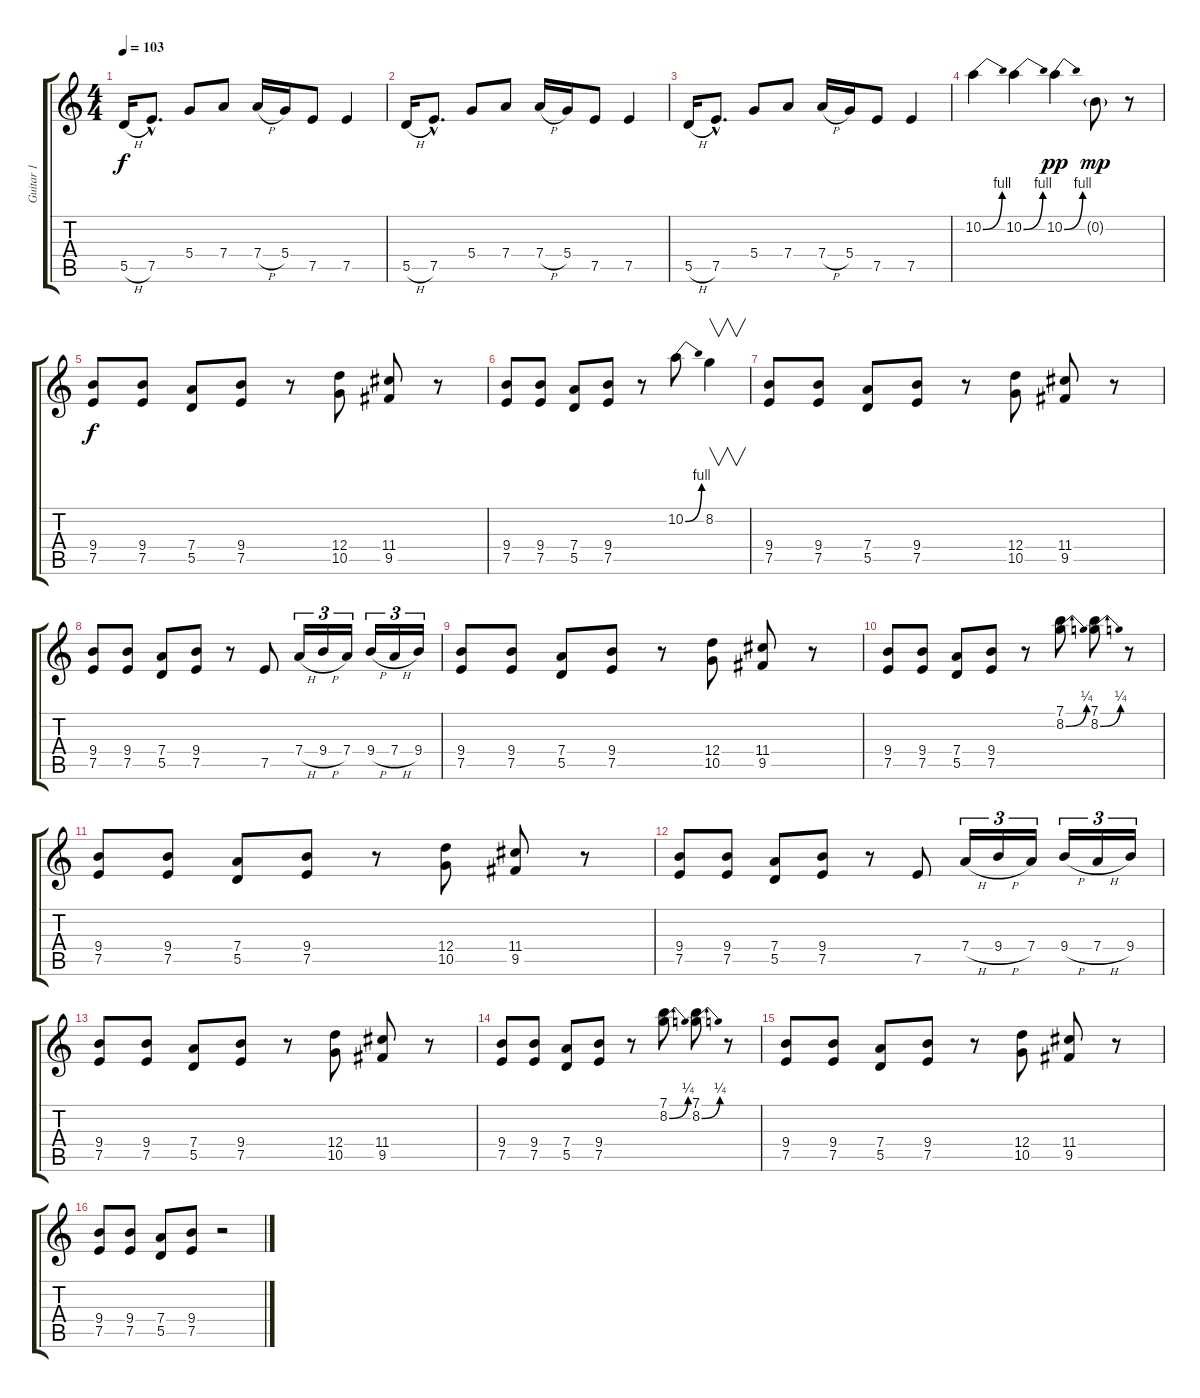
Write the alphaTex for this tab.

\track ("Guitar 1" "Guitar 1") {instrument distortionguitar}
\staff {score tabs}
\tuning (E4 B3 G3 D3 A2 E2) {hide}
\ts (4 4)
\tempo 103
\clef g2
\ks c
5.5{h}.16{dy f} 7.5{hac}.8{d} 5.4.8 7.4.8 7.4{h}.16 5.4.16 7.5.8 7.5.4 |
5.5{h}.16 7.5{hac}.8{d} 5.4.8 7.4.8 7.4{h}.16 5.4.16 7.5.8 7.5.4 |
5.5{h}.16 7.5{hac}.8{d} 5.4.8 7.4.8 7.4{h}.16 5.4.16 7.5.8 7.5.4 |
10.2{be (bend 0 0 60 4)}.4 10.2{be (bend 0 0 60 4)}.4 10.2{be (bend 0 0 60 4)}.4{dy pp} 0.2{g}.8{dy mp} r.8 |
(9.4 7.5).8{dy f} (9.4 7.5).8 (7.4 5.5).8 (9.4 7.5).8 r.8 (12.4 10.5).8 (11.4 9.5).8 r.8 |
(9.4 7.5).8 (9.4 7.5).8 (7.4 5.5).8 (9.4 7.5).8 r.8 10.2{be (bend 0 0 60 4)}.8 8.2.4{v} |
(9.4 7.5).8 (9.4 7.5).8 (7.4 5.5).8 (9.4 7.5).8 r.8 (12.4 10.5).8 (11.4 9.5).8 r.8 |
(9.4 7.5).8 (9.4 7.5).8 (7.4 5.5).8 (9.4 7.5).8 r.8 7.5.8 7.4{h}.16{tu (3 2)} 9.4{h}.16{tu (3 2)} 7.4.16{tu (3 2)} 9.4{h}.16{tu (3 2)} 7.4{h}.16{tu (3 2)} 9.4.16{tu (3 2)} |
(9.4 7.5).8 (9.4 7.5).8 (7.4 5.5).8 (9.4 7.5).8 r.8 (12.4 10.5).8 (11.4 9.5).8 r.8 |
(9.4 7.5).8 (9.4 7.5).8 (7.4 5.5).8 (9.4 7.5).8 r.8 (7.1 8.2{be (bend 0 0 60 1)}).8 (7.1 8.2{be (bend 0 0 60 1)}).8 r.8 |
(9.4 7.5).8 (9.4 7.5).8 (7.4 5.5).8 (9.4 7.5).8 r.8 (12.4 10.5).8 (11.4 9.5).8 r.8 |
(9.4 7.5).8 (9.4 7.5).8 (7.4 5.5).8 (9.4 7.5).8 r.8 7.5.8 7.4{h}.16{tu (3 2)} 9.4{h}.16{tu (3 2)} 7.4.16{tu (3 2)} 9.4{h}.16{tu (3 2)} 7.4{h}.16{tu (3 2)} 9.4.16{tu (3 2)} |
(9.4 7.5).8 (9.4 7.5).8 (7.4 5.5).8 (9.4 7.5).8 r.8 (12.4 10.5).8 (11.4 9.5).8 r.8 |
(9.4 7.5).8 (9.4 7.5).8 (7.4 5.5).8 (9.4 7.5).8 r.8 (7.1 8.2{be (bend 0 0 60 1)}).8 (7.1 8.2{be (bend 0 0 60 1)}).8 r.8 |
(9.4 7.5).8 (9.4 7.5).8 (7.4 5.5).8 (9.4 7.5).8 r.8 (12.4 10.5).8 (11.4 9.5).8 r.8 |
(9.4 7.5).8 (9.4 7.5).8 (7.4 5.5).8 (9.4 7.5).8 r.2
